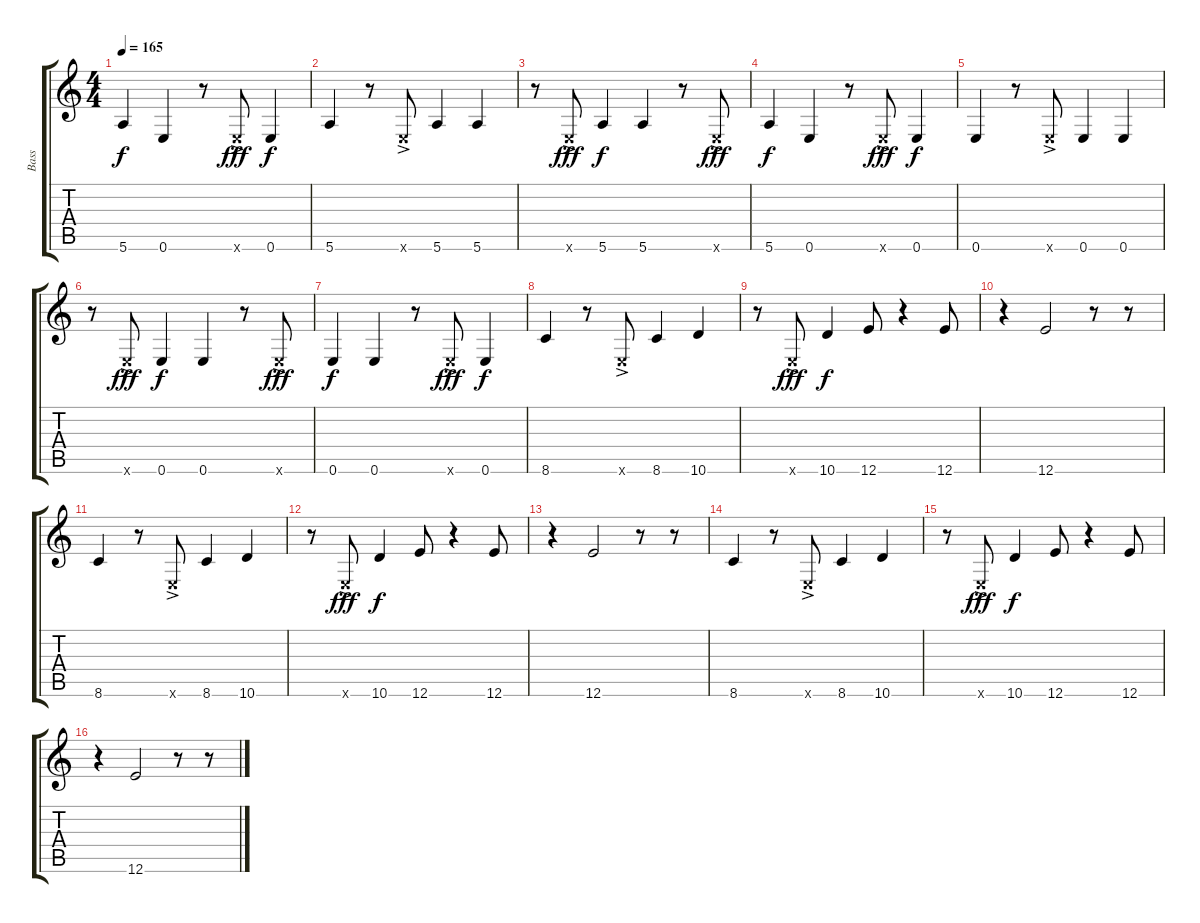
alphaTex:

\track ("Bass" "Bass") {instrument electricbassfinger}
\staff {score tabs}
\tuning (E4 B3 G3 D3 A2 E2) {hide}
\ts (4 4)
\tempo 165
\clef g2
\ks c
5.6.4{dy f} 0.6.4 r.8 0.6{ac x}.8{dy fff} 0.6.4{dy f} |
5.6.4 r.8 0.6{ac x}.8 5.6.4 5.6.4 |
r.8 0.6{ac x}.8{dy fff} 5.6.4{dy f} 5.6.4 r.8 0.6{ac x}.8{dy fff} |
5.6.4{dy f} 0.6.4 r.8 0.6{ac x}.8{dy fff} 0.6.4{dy f} |
0.6.4 r.8 0.6{ac x}.8 0.6.4 0.6.4 |
r.8 0.6{ac x}.8{dy fff} 0.6.4{dy f} 0.6.4 r.8 0.6{ac x}.8{dy fff} |
0.6.4{dy f} 0.6.4 r.8 0.6{ac x}.8{dy fff} 0.6.4{dy f} |
8.6.4 r.8 0.6{ac x}.8 8.6.4 10.6.4 |
r.8 0.6{ac x}.8{dy fff} 10.6.4{dy f} 12.6.8 r.4 12.6.8 |
r.4 12.6.2 r.8 r.8 |
8.6.4 r.8 0.6{ac x}.8 8.6.4 10.6.4 |
r.8 0.6{ac x}.8{dy fff} 10.6.4{dy f} 12.6.8 r.4 12.6.8 |
r.4 12.6.2 r.8 r.8 |
8.6.4 r.8 0.6{ac x}.8 8.6.4 10.6.4 |
r.8 0.6{ac x}.8{dy fff} 10.6.4{dy f} 12.6.8 r.4 12.6.8 |
r.4 12.6.2 r.8 r.8
